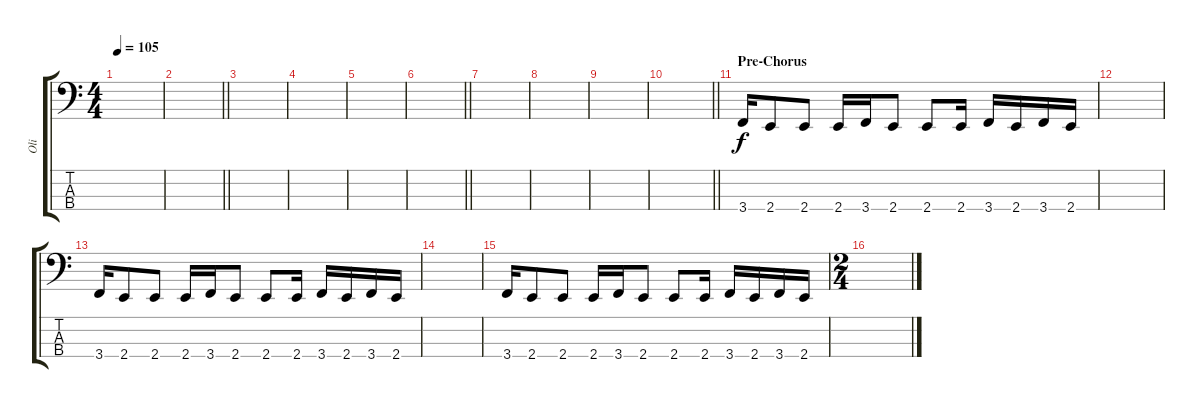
\track ("Oli" "Oli") {instrument electricbasspick}
\staff {score tabs}
\tuning (G2 D2 A1 D1) {hide}
\ts (4 4)
\tempo 105
\clef f4
\ks c
|
\barLineRight lightlight
|
|
|
|
\barLineRight lightlight
|
|
|
|
\barLineRight lightlight
|
\section ("" "Pre-Chorus")
3.4.16 2.4.8 2.4.8 2.4.16 3.4.16 2.4.8 2.4.8 2.4.16 3.4.16 2.4.16 3.4.16 2.4.16 |
|
3.4.16 2.4.8 2.4.8 2.4.16 3.4.16 2.4.8 2.4.8 2.4.16 3.4.16 2.4.16 3.4.16 2.4.16 |
|
3.4.16 2.4.8 2.4.8 2.4.16 3.4.16 2.4.8 2.4.8 2.4.16 3.4.16 2.4.16 3.4.16 2.4.16 |
\ts (2 4)
